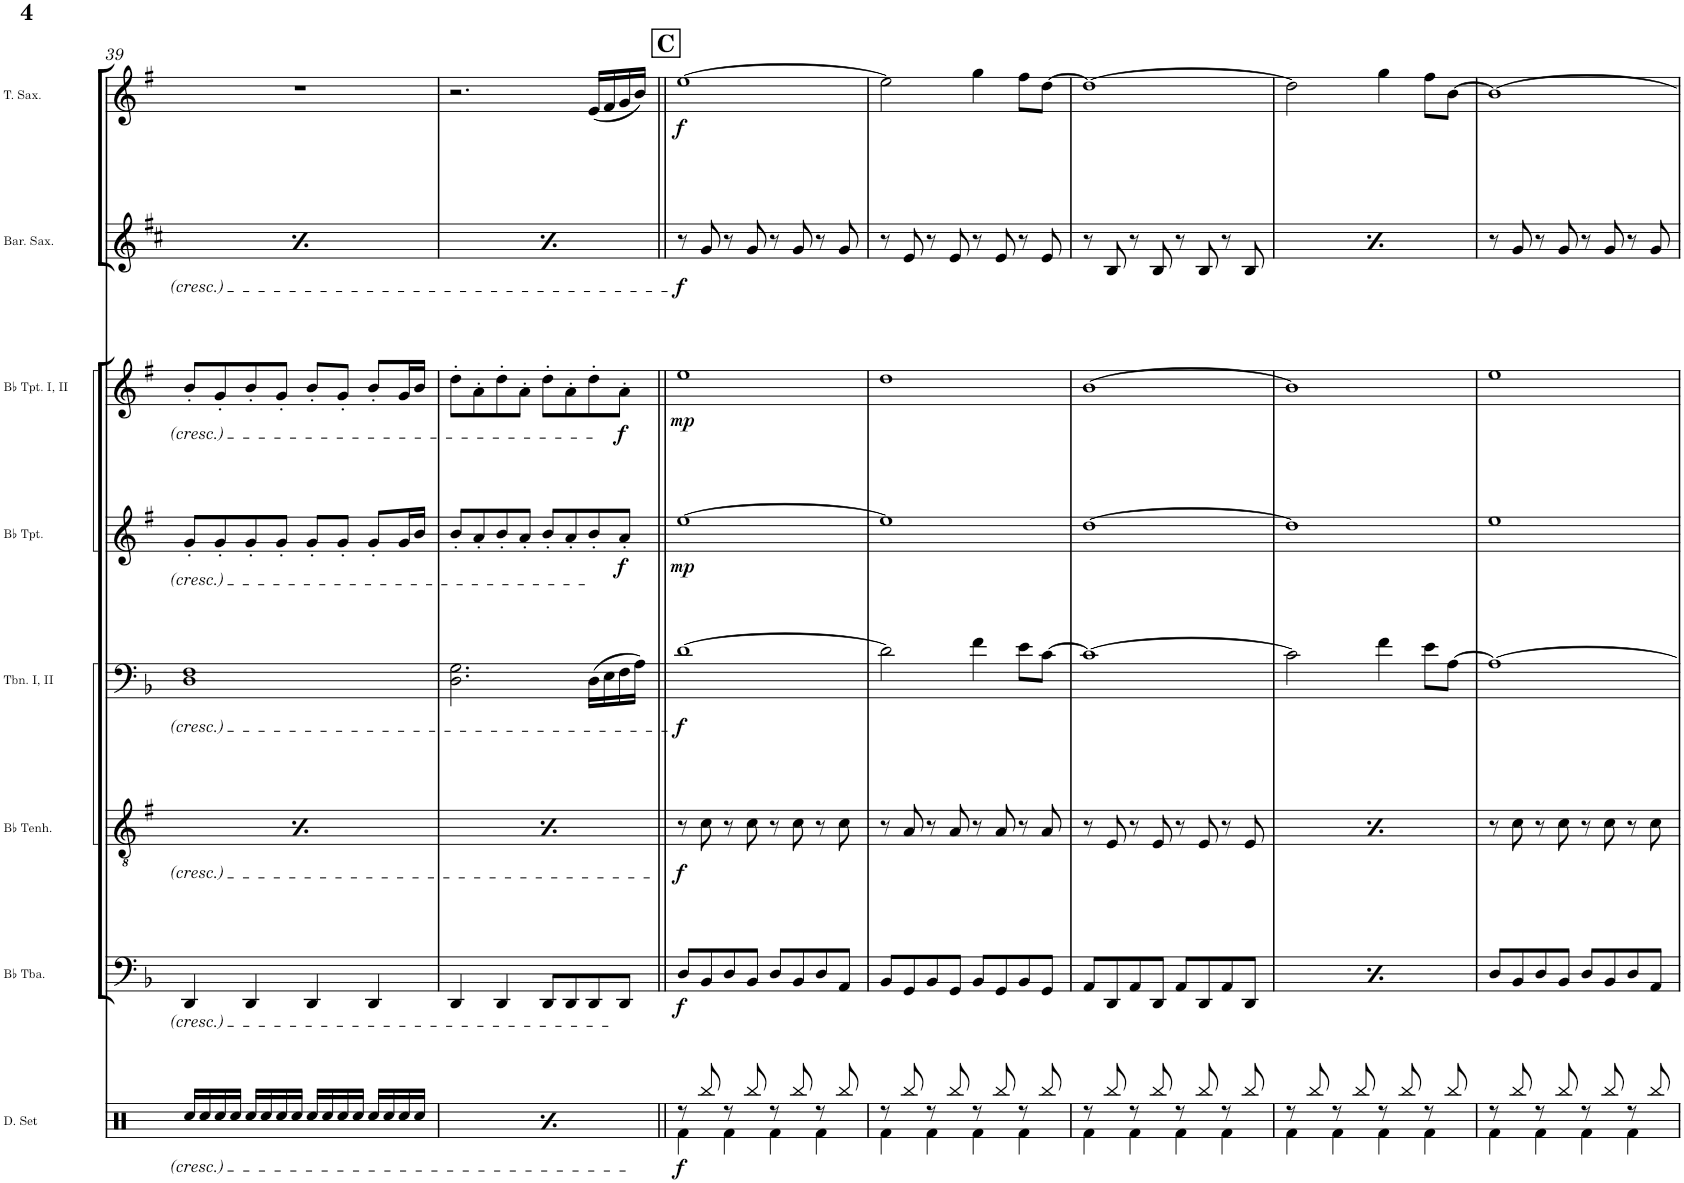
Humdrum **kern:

**kern	**dynam	**kern	**dynam	**kern	**dynam	**kern	**dynam	**kern	**dynam	**kern	**dynam	**kern	**dynam	**kern	**dynam
*part8	*part8	*part7	*part7	*part6	*part6	*part5	*part5	*part4	*part4	*part3	*part3	*part2	*part2	*part1	*part1
*staff8	*staff8	*staff7	*staff7	*staff6	*staff6	*staff5	*staff5	*staff4	*staff4	*staff3	*staff3	*staff2	*staff2	*staff1	*staff1
*I"Drumset	*	*I"Bb Tuba	*	*I"Bb Tenorhorn	*	*I"Trombone I, II	*	*I"Bb Trumpet	*	*I"Bb Trumpet I, II	*	*I"Baritone Saxophone	*	*I"Tenor Saxophone	*
*I'D. Set	*	*I'Bb Tba.	*	*I'Bb Tenh.	*	*I'Tbn. I, II	*	*I'Bb Tpt.	*	*I'Bb Tpt. I, II	*	*I'Bar. Sax.	*	*I'T. Sax.	*
!!LO:PB:g=z
*clefX	*	*clefF4	*	*clefGv2	*	*clefF4	*	*clefG2	*	*clefG2	*	*clefG2	*	*clefG2	*
*	*	*	*	*Trd1c2	*	*	*	*Trd1c2	*	*Trd1c2	*	*Trd12c21	*	*Trd8c14	*
*k[]	*	*k[b-]	*	*k[f#]	*	*k[b-]	*	*k[f#]	*	*k[f#]	*	*k[f#c#]	*	*k[f#]	*
*M4/4	*	*M4/4	*	*M4/4	*	*M4/4	*	*M4/4	*	*M4/4	*	*M4/4	*	*M4/4	*
=39	=39	=39	=39	=39	=39	=39	=39	=39	=39	=39	=39	=39	=39	=39	=39
!	!	!	!	!	!LO:DY:b	!	!	!	!	!	!	!	!	!	!
16Rcc/LL	.	4DD/	.	8r	mf	1D 1F	.	8g'/L	.	8b'/L	.	8r	.	1r	.
16Rcc/	.	.	.	.	.	.	.	.	.	.	.	.	.	.	.
16Rcc/	.	.	.	8E/	.	.	.	8g'/	.	8g'/	.	8B/	.	.	.
16Rcc/JJ	.	.	.	.	.	.	.	.	.	.	.	.	.	.	.
16Rcc/LL	.	4DD/	.	8r	.	.	.	8g'/	.	8b'/	.	8r	.	.	.
16Rcc/	.	.	.	.	.	.	.	.	.	.	.	.	.	.	.
!	!	!	!	!LO:TX:b:i:t=cresc.	!	!	!	!	!	!	!	!	!	!	!
16Rcc/	.	.	.	8E/	.	.	.	8g'/J	.	8g'/J	.	8B/	.	.	.
16Rcc/JJ	.	.	.	.	.	.	.	.	.	.	.	.	.	.	.
16Rcc/LL	.	4DD/	.	8r	.	.	.	8g'/L	.	8b'/L	.	8r	.	.	.
16Rcc/	.	.	.	.	.	.	.	.	.	.	.	.	.	.	.
16Rcc/	.	.	.	8E/	.	.	.	8g'/J	.	8g'/J	.	8B/	.	.	.
16Rcc/JJ	.	.	.	.	.	.	.	.	.	.	.	.	.	.	.
16Rcc/LL	.	4DD/	.	8r	.	.	.	8g'/L	.	8b'/L	.	8r	.	.	.
16Rcc/	.	.	.	.	.	.	.	.	.	.	.	.	.	.	.
16Rcc/	.	.	.	8E/	.	.	.	16g/L	.	16g/L	.	8B/	.	.	.
16Rcc/JJ	.	.	.	.	.	.	.	16b/JJ	.	16b/JJ	.	.	.	.	.
=40	=40	=40	=40	=40	=40	=40	=40	=40	=40	=40	=40	=40	=40	=40	=40
!	!	!	!	!	!LO:DY:b	!	!	!	!	!	!	!	!	!	!
16Rcc/LL	.	4DD/	.	8r	mf	2.D\ 2.G\	.	8b'/L	.	8dd'\L	.	8r	.	2.r	.
16Rcc/	.	.	.	.	.	.	.	.	.	.	.	.	.	.	.
16Rcc/	.	.	.	8E/	.	.	.	8a'/	.	8a'\	.	8B/	.	.	.
16Rcc/JJ	.	.	.	.	.	.	.	.	.	.	.	.	.	.	.
16Rcc/LL	.	4DD/	.	8r	.	.	.	8b'/	.	8dd'\	.	8r	.	.	.
16Rcc/	.	.	.	.	.	.	.	.	.	.	.	.	.	.	.
!	!	!	!	!LO:TX:b:i:t=cresc.	!	!	!	!	!	!	!	!	!	!	!
16Rcc/	.	.	.	8E/	.	.	.	8a'/J	.	8a'\J	.	8B/	.	.	.
16Rcc/JJ	.	.	.	.	.	.	.	.	.	.	.	.	.	.	.
16Rcc/LL	.	8DD/L	.	8r	.	.	.	8b'/L	.	8dd'\L	.	8r	.	.	.
16Rcc/	.	.	.	.	.	.	.	.	.	.	.	.	.	.	.
16Rcc/	.	8DD/	.	8E/	.	.	.	8a'/	.	8a'\	.	8B/	.	.	.
16Rcc/JJ	.	.	.	.	.	.	.	.	.	.	.	.	.	.	.
16Rcc/LL	.	8DD/	.	8r	.	(16D\LL	.	8b'/	.	8dd'\	.	8r	.	(16e/LL	.
16Rcc/	.	.	.	.	.	16E\	.	.	.	.	.	.	.	16f#/	.
!	!	!	!	!	!	!	!	!	!LO:DY:b	!	!LO:DY:b	!	!	!	!
16Rcc/	.	8DD/J	.	8E/	.	16F\	.	8a'/J	f	8a'\J	f	8B/	.	16g/	.
16Rcc/JJ	.	.	.	.	.	16A\JJ)	.	.	.	.	.	.	.	16b/JJ)	.
!!LO:REH:place=s1:a:B:cj:fs=14:t=C
=41||	=41||	=41||	=41||	=41||	=41||	=41||	=41||	=41||	=41||	=41||	=41||	=41||	=41||	=41||	=41||
*^	*	*	*	*	*	*	*	*	*	*	*	*	*	*	*
!	!	!LO:DY:b	!	!LO:DY:b	!	!LO:DY:b	!	!LO:DY:b	!	!LO:DY:b	!	!LO:DY:b	!	!LO:DY:b	!	!LO:DY:b
8r	4Rf\	f	8D/L	f	8r	f	[1d	f	[1ee	mp	1ee	mp	8r	f	[1ee	f
8Rbb/	.	.	8BB-/	.	8c\	.	.	.	.	.	.	.	8g/	.	.	.
8r	4Rf\	.	8D/	.	8r	.	.	.	.	.	.	.	8r	.	.	.
8Rbb/	.	.	8BB-/J	.	8c\	.	.	.	.	.	.	.	8g/	.	.	.
8r	4Rf\	.	8D/L	.	8r	.	.	.	.	.	.	.	8r	.	.	.
8Rbb/	.	.	8BB-/	.	8c\	.	.	.	.	.	.	.	8g/	.	.	.
8r	4Rf\	.	8D/	.	8r	.	.	.	.	.	.	.	8r	.	.	.
8Rbb/	.	.	8AA/J	.	8c\	.	.	.	.	.	.	.	8g/	.	.	.
=42	=42	=42	=42	=42	=42	=42	=42	=42	=42	=42	=42	=42	=42	=42	=42	=42
8r	4Rf\	.	8BB-/L	.	8r	.	2d\]	.	1ee]	.	1dd	.	8r	.	2ee\]	.
8Rbb/	.	.	8GG/	.	8A/	.	.	.	.	.	.	.	8e/	.	.	.
8r	4Rf\	.	8BB-/	.	8r	.	.	.	.	.	.	.	8r	.	.	.
8Rbb/	.	.	8GG/J	.	8A/	.	.	.	.	.	.	.	8e/	.	.	.
8r	4Rf\	.	8BB-/L	.	8r	.	4f\	.	.	.	.	.	8r	.	4gg\	.
8Rbb/	.	.	8GG/	.	8A/	.	.	.	.	.	.	.	8e/	.	.	.
8r	4Rf\	.	8BB-/	.	8r	.	8e\L	.	.	.	.	.	8r	.	8ff#\L	.
8Rbb/	.	.	8GG/J	.	8A/	.	[8c\J	.	.	.	.	.	8e/	.	[8dd\J	.
=43	=43	=43	=43	=43	=43	=43	=43	=43	=43	=43	=43	=43	=43	=43	=43	=43
8r	4Rf\	.	8AA/L	.	8r	.	1c_	.	[1dd	.	[1b	.	8r	.	1dd_	.
8Rbb/	.	.	8DD/	.	8E/	.	.	.	.	.	.	.	8B/	.	.	.
8r	4Rf\	.	8AA/	.	8r	.	.	.	.	.	.	.	8r	.	.	.
8Rbb/	.	.	8DD/J	.	8E/	.	.	.	.	.	.	.	8B/	.	.	.
8r	4Rf\	.	8AA/L	.	8r	.	.	.	.	.	.	.	8r	.	.	.
8Rbb/	.	.	8DD/	.	8E/	.	.	.	.	.	.	.	8B/	.	.	.
8r	4Rf\	.	8AA/	.	8r	.	.	.	.	.	.	.	8r	.	.	.
8Rbb/	.	.	8DD/J	.	8E/	.	.	.	.	.	.	.	8B/	.	.	.
=44	=44	=44	=44	=44	=44	=44	=44	=44	=44	=44	=44	=44	=44	=44	=44	=44
8r	4Rf\	.	8AA/L	.	8r	.	2c\]	.	1dd]	.	1b]	.	8r	.	2dd\]	.
8Rbb/	.	.	8DD/	.	8E/	.	.	.	.	.	.	.	8B/	.	.	.
8r	4Rf\	.	8AA/	.	8r	.	.	.	.	.	.	.	8r	.	.	.
8Rbb/	.	.	8DD/J	.	8E/	.	.	.	.	.	.	.	8B/	.	.	.
8r	4Rf\	.	8AA/L	.	8r	.	4f\	.	.	.	.	.	8r	.	4gg\	.
8Rbb/	.	.	8DD/	.	8E/	.	.	.	.	.	.	.	8B/	.	.	.
8r	4Rf\	.	8AA/	.	8r	.	8e\L	.	.	.	.	.	8r	.	8ff#\L	.
8Rbb/	.	.	8DD/J	.	8E/	.	[8A\J	.	.	.	.	.	8B/	.	[8b\J	.
=45	=45	=45	=45	=45	=45	=45	=45	=45	=45	=45	=45	=45	=45	=45	=45	=45
8r	4Rf\	.	8D/L	.	8r	.	1A_	.	1ee	.	1ee	.	8r	.	1b_	.
8Rbb/	.	.	8BB-/	.	8c\	.	.	.	.	.	.	.	8g/	.	.	.
8r	4Rf\	.	8D/	.	8r	.	.	.	.	.	.	.	8r	.	.	.
8Rbb/	.	.	8BB-/J	.	8c\	.	.	.	.	.	.	.	8g/	.	.	.
8r	4Rf\	.	8D/L	.	8r	.	.	.	.	.	.	.	8r	.	.	.
8Rbb/	.	.	8BB-/	.	8c\	.	.	.	.	.	.	.	8g/	.	.	.
8r	4Rf\	.	8D/	.	8r	.	.	.	.	.	.	.	8r	.	.	.
8Rbb/	.	.	8AA/J	.	8c\	.	.	.	.	.	.	.	8g/	.	.	.
*v	*v	*	*	*	*	*	*	*	*	*	*	*	*	*	*	*
=	=	=	=	=	=	=	=	=	=	=	=	=	=	=	=
*-	*-	*-	*-	*-	*-	*-	*-	*-	*-	*-	*-	*-	*-	*-	*-
